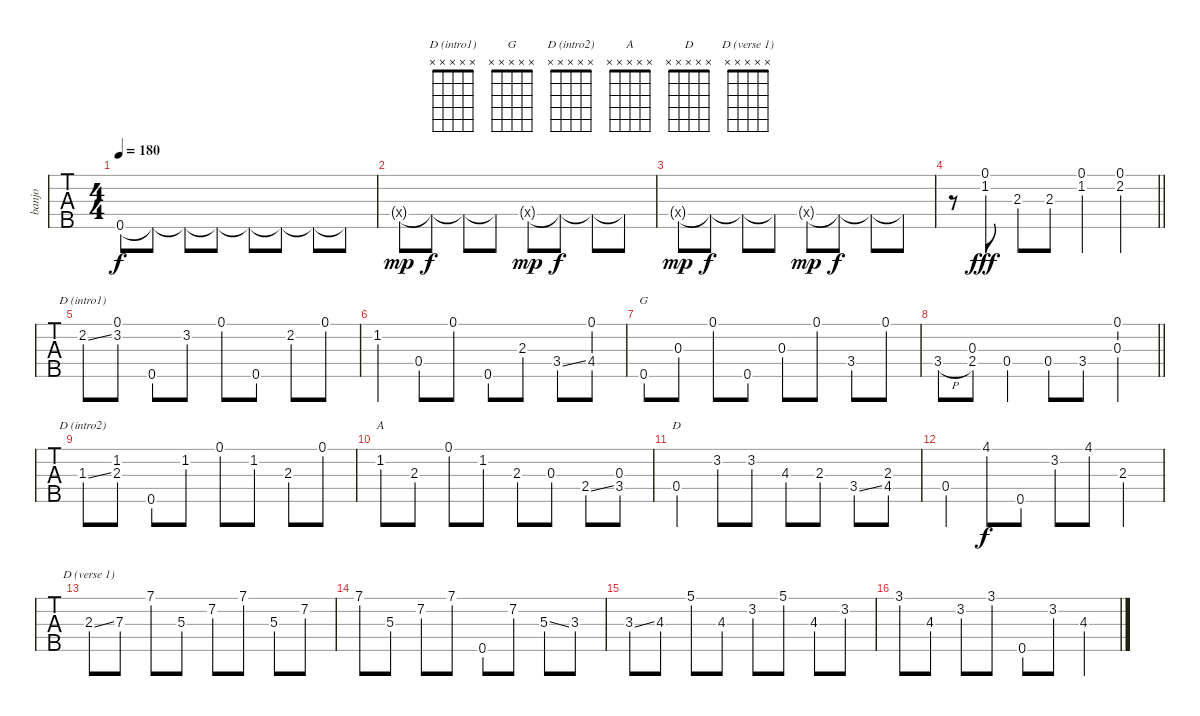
\track ("banjo" "banjo") {instrument banjo}
\staff {tabs}
\tuning (D4 B3 G3 D3 A4) {hide}
\displaytranspose 12
\chord ("D (intro1)" x x x x x)
\chord ("G" x x x x x)
\chord ("D (intro2)" x x x x x)
\chord ("A" x x x x x)
\chord ("D" x x x x x)
\chord ("D (verse 1)" x x x x x)
\ts (4 4)
\tempo 180
\clef g2
\ks c
0.5.8{dy f instrument banjo} 0.5{t}.8 0.5{t}.8 0.5{t}.8 0.5{t}.8 0.5{t}.8 0.5{t}.8 0.5{t}.8 |
0.4{g x}.8{dy mp} 0.4{t}.8{dy f} 0.4{t}.8 0.4{t}.8 0.4{g x}.8{dy mp} 0.4{t}.8{dy f} 0.4{t}.8 0.4{t}.8 |
0.4{g x}.8{dy mp} 0.4{t}.8{dy f} 0.4{t}.8 0.4{t}.8 0.4{g x}.8{dy mp} 0.4{t}.8{dy f} 0.4{t}.8 0.4{t}.8 |
\barLineRight lightlight
r.8 (0.1 1.2).8{dy fff} 2.3.8 2.3.8 (0.1 1.2).4 (0.1 2.2).4 |
2.2{ss}.8{ch "D (intro1)"} (0.1 3.2).8 0.5.8 3.2.8 0.1.8 0.5.8 2.2.8 0.1.8 |
1.2.4 0.4.8 0.1.8 0.5.8 2.3.8 3.4{ss}.8 (0.1 4.4).8 |
0.5.8{ch "G"} 0.3.8 0.1.8 0.5.8 0.3.8 0.1.8 3.4.8 0.1.8 |
\barLineRight lightlight
3.4{h}.8 (0.3 2.4).8 0.4.4 0.4.8 3.4.8 (0.1 0.3).4 |
1.3{ss}.8{ch "D (intro2)"} (1.2 2.3).8 0.5.8 1.2.8 0.1.8 1.2.8 2.3.8 0.1.8 |
1.2.8{ch "A"} 2.3.8 0.1.8 1.2.8 2.3.8 0.3.8 2.4{ss}.8 (0.3 3.4).8 |
0.4.4{ch "D"} 3.2.8 3.2.8 4.3.8 2.3.8 3.4{ss}.8 (2.3 4.4).8 |
0.4.4 4.1.8{dy f} 0.5.8 3.2.8 4.1.8 2.3.4 |
2.3{ss}.8{ch "D (verse 1)"} 7.3.8 7.1.8 5.3.8 7.2.8 7.1.8 5.3.8 7.2.8 |
7.1.8 5.3.8 7.2.8 7.1.8 0.5.8 7.2.8 5.3{ss}.8 3.3.8 |
3.3{ss}.8 4.3.8 5.1.8 4.3.8 3.2.8 5.1.8 4.3.8 3.2.8 |
3.1.8 4.3.8 3.2.8 3.1.8 0.5.8 3.2.8 4.3.4
